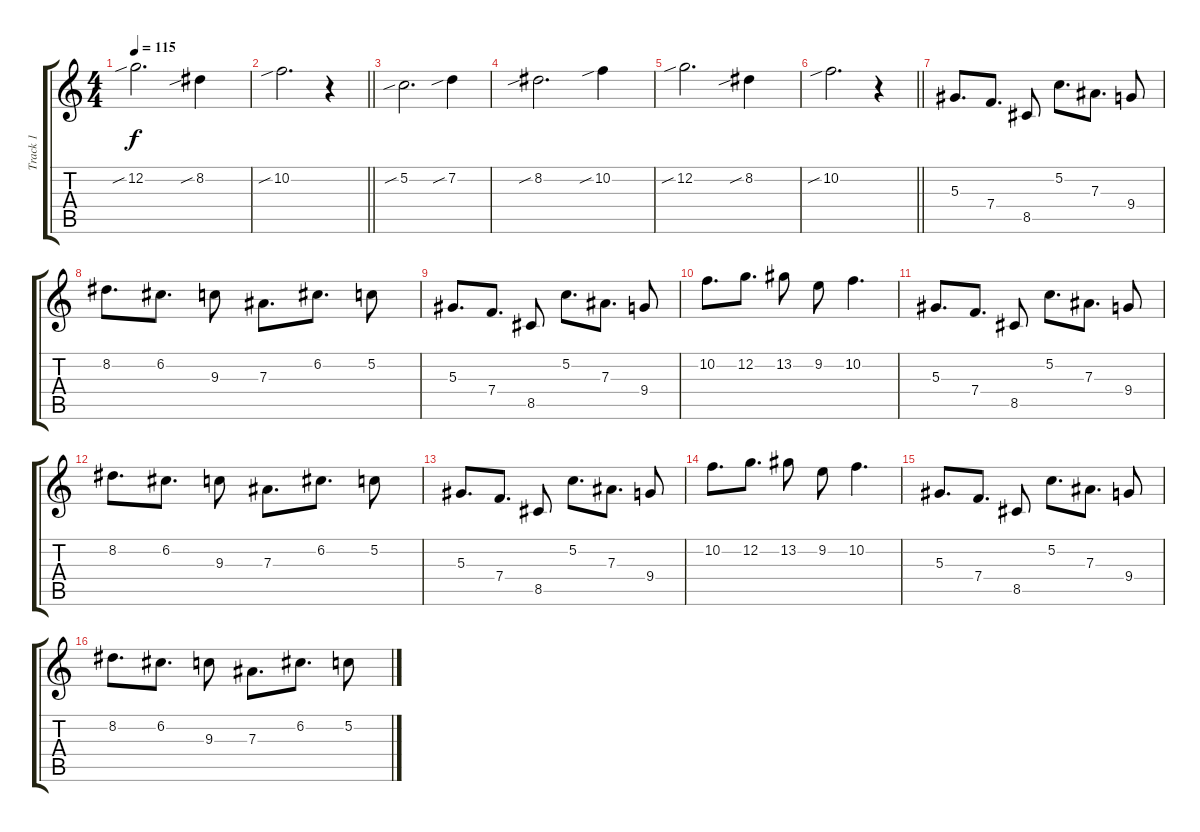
\track ("Track 1" "Track 1") {instrument distortionguitar}
\staff {score tabs}
\tuning (C4 G3 Eb3 Bb2 F2 C2) {hide}
\ts (4 4)
\tempo 115
\clef g2
\ks c
12.2{sib}.2{d dy f} 8.2{sib}.4 |
\barLineRight lightlight
10.2{sib}.2{d} r.4 |
5.2{sib}.2{d} 7.2{sib}.4 |
8.2{sib}.2{d} 10.2{sib}.4 |
12.2{sib}.2{d} 8.2{sib}.4 |
\barLineRight lightlight
10.2{sib}.2{d} r.4 |
5.3.8{d} 7.4.8{d} 8.5.8 5.2.8{d} 7.3.8{d} 9.4.8 |
8.2.8{d} 6.2.8{d} 9.3.8 7.3.8{d} 6.2.8{d} 5.2.8 |
5.3.8{d} 7.4.8{d} 8.5.8 5.2.8{d} 7.3.8{d} 9.4.8 |
10.2.8{d} 12.2.8{d} 13.2.8 9.2.8 10.2.4{d} |
5.3.8{d} 7.4.8{d} 8.5.8 5.2.8{d} 7.3.8{d} 9.4.8 |
8.2.8{d} 6.2.8{d} 9.3.8 7.3.8{d} 6.2.8{d} 5.2.8 |
5.3.8{d} 7.4.8{d} 8.5.8 5.2.8{d} 7.3.8{d} 9.4.8 |
10.2.8{d} 12.2.8{d} 13.2.8 9.2.8 10.2.4{d} |
5.3.8{d} 7.4.8{d} 8.5.8 5.2.8{d} 7.3.8{d} 9.4.8 |
8.2.8{d} 6.2.8{d} 9.3.8 7.3.8{d} 6.2.8{d} 5.2.8
